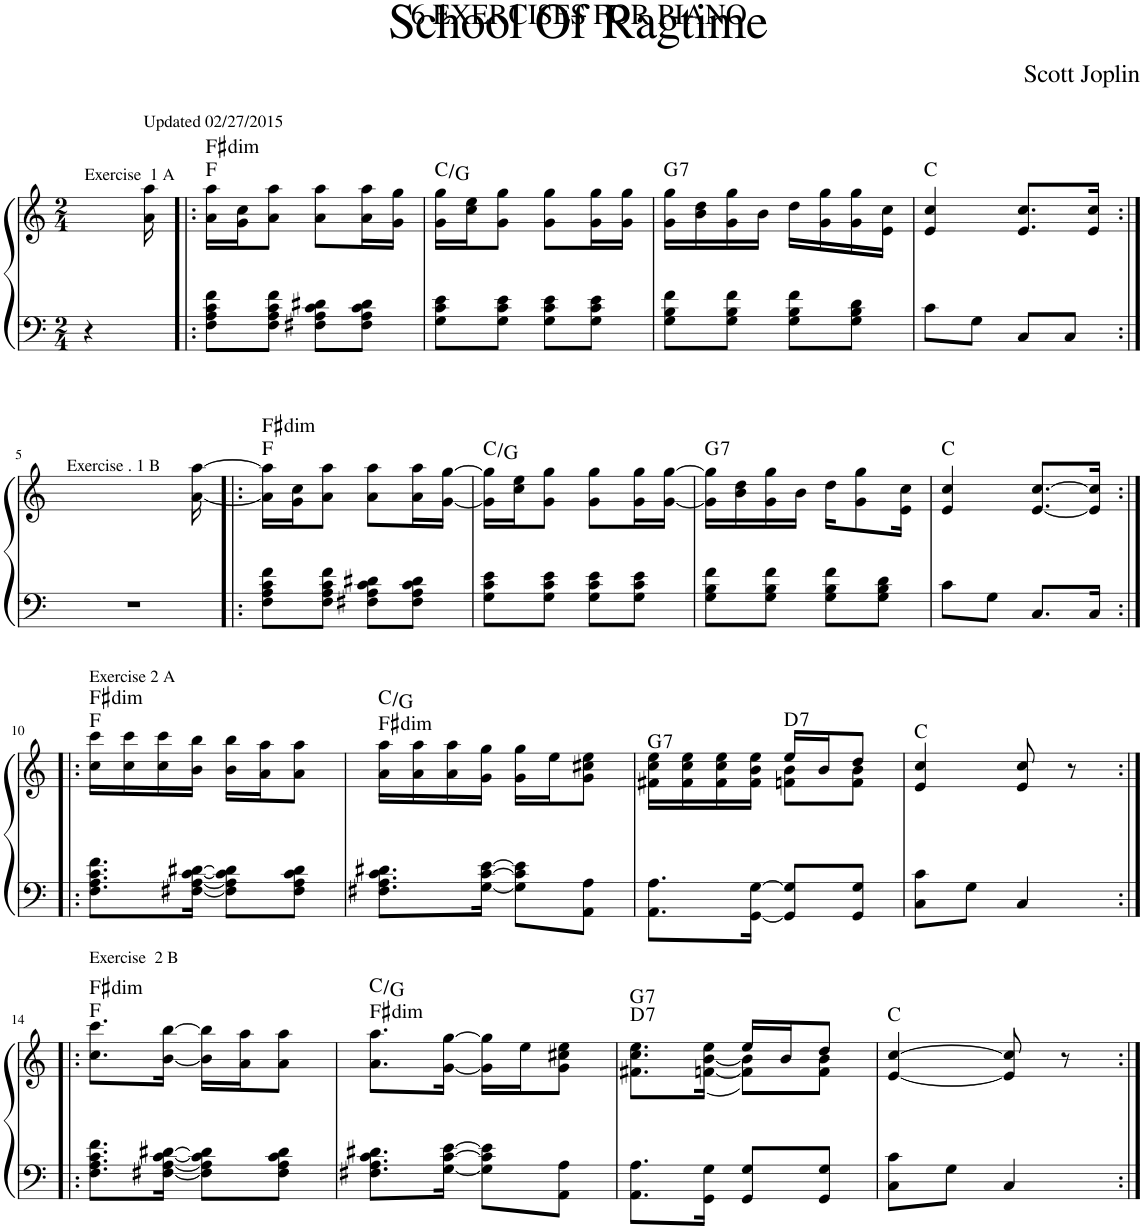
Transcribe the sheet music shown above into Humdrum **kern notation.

**kern	**kern	**harte
*part1	*part1	*part1
*staff2	*staff1	*
*I"Piano	*	*
*I'Pno	*	*
*clefF4	*clefG2	*
*k[]	*k[]	*
*M2/4	*M2/4	*
=	=	=
!	!LO:TX:a:t=Exercise  1 A	!
4r	8.ryy	.
!	!LO:TX:a:t=Updated 02/27/2015	!
.	16a\ 16aa\	.
=1!|:	=1!|:	=1!|:
!	!	!LO:H:n=2:kt=dim
8F\ 8A\ 8c\ 8f\L	16a\ 16aa\LL	F:maj F#:dim
.	16g\ 16cc\J	.
8F\ 8A\ 8c\ 8f\J	8a\ 8aa\J	.
8F#X\ 8A\ 8c\ 8d#X\L	8a\ 8aa\L	.
8F#\ 8A\ 8c\ 8d#\J	16a\ 16aa\L	.
.	16g\ 16gg\JJ	.
=2	=2	=2
8G\ 8c\ 8e\L	16g\ 16gg\LL	C:maj/5
.	16cc\ 16ee\J	.
8G\ 8c\ 8e\J	8g\ 8gg\J	.
8G\ 8c\ 8e\L	8g\ 8gg\L	.
8G\ 8c\ 8e\J	16g\ 16gg\L	.
.	16g\ 16gg\JJ	.
=3	=3	=3
!	!	!LO:H:kt=7
8G\ 8B\ 8f\L	16g\ 16gg\LL	G:7
.	16b\ 16dd\	.
8G\ 8B\ 8f\J	16g\ 16gg\	.
.	16b\JJ	.
8G\ 8B\ 8f\L	16dd\LL	.
.	16g\ 16gg\	.
8G\ 8B\ 8d\J	16g\ 16gg\	.
.	16e\ 16cc\JJ	.
=4	=4	=4
8c\L	4e/ 4cc/	C:maj
8G\J	.	.
8C/L	8.e/ 8.cc/L	.
8C/J	.	.
.	16e/ 16cc/Jk	.
!!LO:LB:g=z
=5:|!	=5:|!	=5:|!
!	!LO:TX:a:t=Exercise . 1 B	!
2r	4ryy	.
.	8.ryy	.
.	[16a\ [16aa\	.
=6!|:	=6!|:	=6!|:
!	!	!LO:H:n=2:kt=dim
8F\ 8A\ 8c\ 8f\L	16a\] 16aa\]LL	F:maj F#:dim
.	16g\ 16cc\J	.
8F\ 8A\ 8c\ 8f\J	8a\ 8aa\J	.
8F#X\ 8A\ 8c\ 8d#X\L	8a\ 8aa\L	.
8F#\ 8A\ 8c\ 8d#\J	16a\ 16aa\L	.
.	[16g\ [16gg\JJ	.
=7	=7	=7
8G\ 8c\ 8e\L	16g\] 16gg\]LL	C:maj/5
.	16cc\ 16ee\J	.
8G\ 8c\ 8e\J	8g\ 8gg\J	.
8G\ 8c\ 8e\L	8g\ 8gg\L	.
8G\ 8c\ 8e\J	16g\ 16gg\L	.
.	[16g\ [16gg\JJ	.
=8	=8	=8
!	!	!LO:H:kt=7
8G\ 8B\ 8f\L	16g\] 16gg\]LL	G:7
.	16b\ 16dd\	.
8G\ 8B\ 8f\J	16g\ 16gg\	.
.	16b\JJ	.
8G\ 8B\ 8f\L	16dd\KL	.
.	8g\ 8gg\	.
8G\ 8B\ 8d\J	.	.
.	16e\ 16cc\Jk	.
=9	=9	=9
8c\L	4e/ 4cc/	C:maj
8G\J	.	.
8.C/L	[8.e/ [8.cc/L	.
16C/Jk	16e/] 16cc/]Jk	.
!!LO:LB:g=z
=10:|!|:	=10:|!|:	=10:|!|:
!	!LO:TX:a:t=Exercise 2 A	!LO:H:n=2:kt=dim
8.F\ 8.A\ 8.c\ 8.f\L	16cc\ 16ccc\LL	F:maj F#:dim
.	16cc\ 16ccc\	.
.	16cc\ 16ccc\	.
[16F#X\ [16A\ [16c\ [16d#X\Jk	16b\ 16bb\JJ	.
8F#\] 8A\] 8c\] 8d#\]L	16b\ 16bb\LL	.
.	16a\ 16aa\J	.
8F#\ 8A\ 8c\ 8d#\J	8a\ 8aa\J	.
=11	=11	=11
!	!	!LO:H:n=1:kt=dim
8.F#X\ 8.A\ 8.c\ 8.d#X\L	16a\ 16aa\LL	F#:dim C:maj/5
.	16a\ 16aa\	.
.	16a\ 16aa\	.
[16G\ [16c\ [16e\Jk	16g\ 16gg\JJ	.
8G\] 8c\] 8e\]L	16g\ 16gg\LL	.
.	16ee\J	.
8AA\ 8A\J	8g\ 8cc#X\ 8ee\J	.
=12	=12	=12
*	*^	*
!	!	!	!LO:H:kt=7
8.AA\ 8.A\L	4ryy	16f#X\ 16cc\ 16ee\LL	G:7
.	.	16f#\ 16cc\ 16ee\	.
.	.	16f#\ 16cc\ 16ee\	.
[16GG\ [16G\Jk	.	16f#\ 16b\ 16ee\JJ	.
!	!	!	!LO:H:kt=7
8GG/] 8G/]L	16ee/LL	8fn\ 8b\L	D:7
.	16b/J	.	.
8GG/ 8G/J	8dd/J	8f\ 8b\J	.
*	*v	*v	*
=13	=13	=13
8C\ 8c\L	4e/ 4cc/	C:maj
8G\J	.	.
4C/	8e/ 8cc/	.
.	8r	.
!!LO:LB:g=z
=14:|!|:	=14:|!|:	=14:|!|:
!	!LO:TX:a:t=Exercise  2 B	!
!	!	!LO:H:n=2:kt=dim
8.F\ 8.A\ 8.c\ 8.f\L	8.cc\ 8.ccc\L	F:maj F#:dim
[16F#X\ [16A\ [16c\ [16d#X\Jk	[16b\ [16bb\Jk	.
8F#\] 8A\] 8c\] 8d#\]L	16b\] 16bb\]LL	.
.	16a\ 16aa\J	.
8F#\ 8A\ 8c\ 8d#\J	8a\ 8aa\J	.
=15	=15	=15
!	!	!LO:H:n=1:kt=dim
8.F#X\ 8.A\ 8.c\ 8.d#X\L	8.a\ 8.aa\L	F#:dim C:maj/5
[16G\ [16c\ [16e\Jk	[16g\ [16gg\Jk	.
8G\] 8c\] 8e\]L	16g\] 16gg\]LL	.
.	16ee\J	.
8AA\ 8A\J	8g\ 8cc#X\ 8ee\J	.
=16	=16	=16
*	*^	*
!	!	!	!LO:H:n=1:kt=7
!	!	!	!LO:H:n=2:kt=7
8.AA\ 8.A\L	4ryy	8.f#X\ 8.cc\ 8.ee\L	G:7 D:7
16GG\ 16G\Jk	.	([16fn\ [16b\ 16ee\Jk	.
8GG/ 8G/L	16ee/LL	8f\] 8b\]L)	.
.	16b/J	.	.
8GG/ 8G/J	8dd/J	8f\ 8b\J	.
*	*v	*v	*
=17	=17	=17
8C\ 8c\L	[4e/ [4cc/	C:maj
8G\J	.	.
4C/	8e/] 8cc/]	.
.	8r	.
=:|!	=:|!	=:|!
*-	*-	*-
